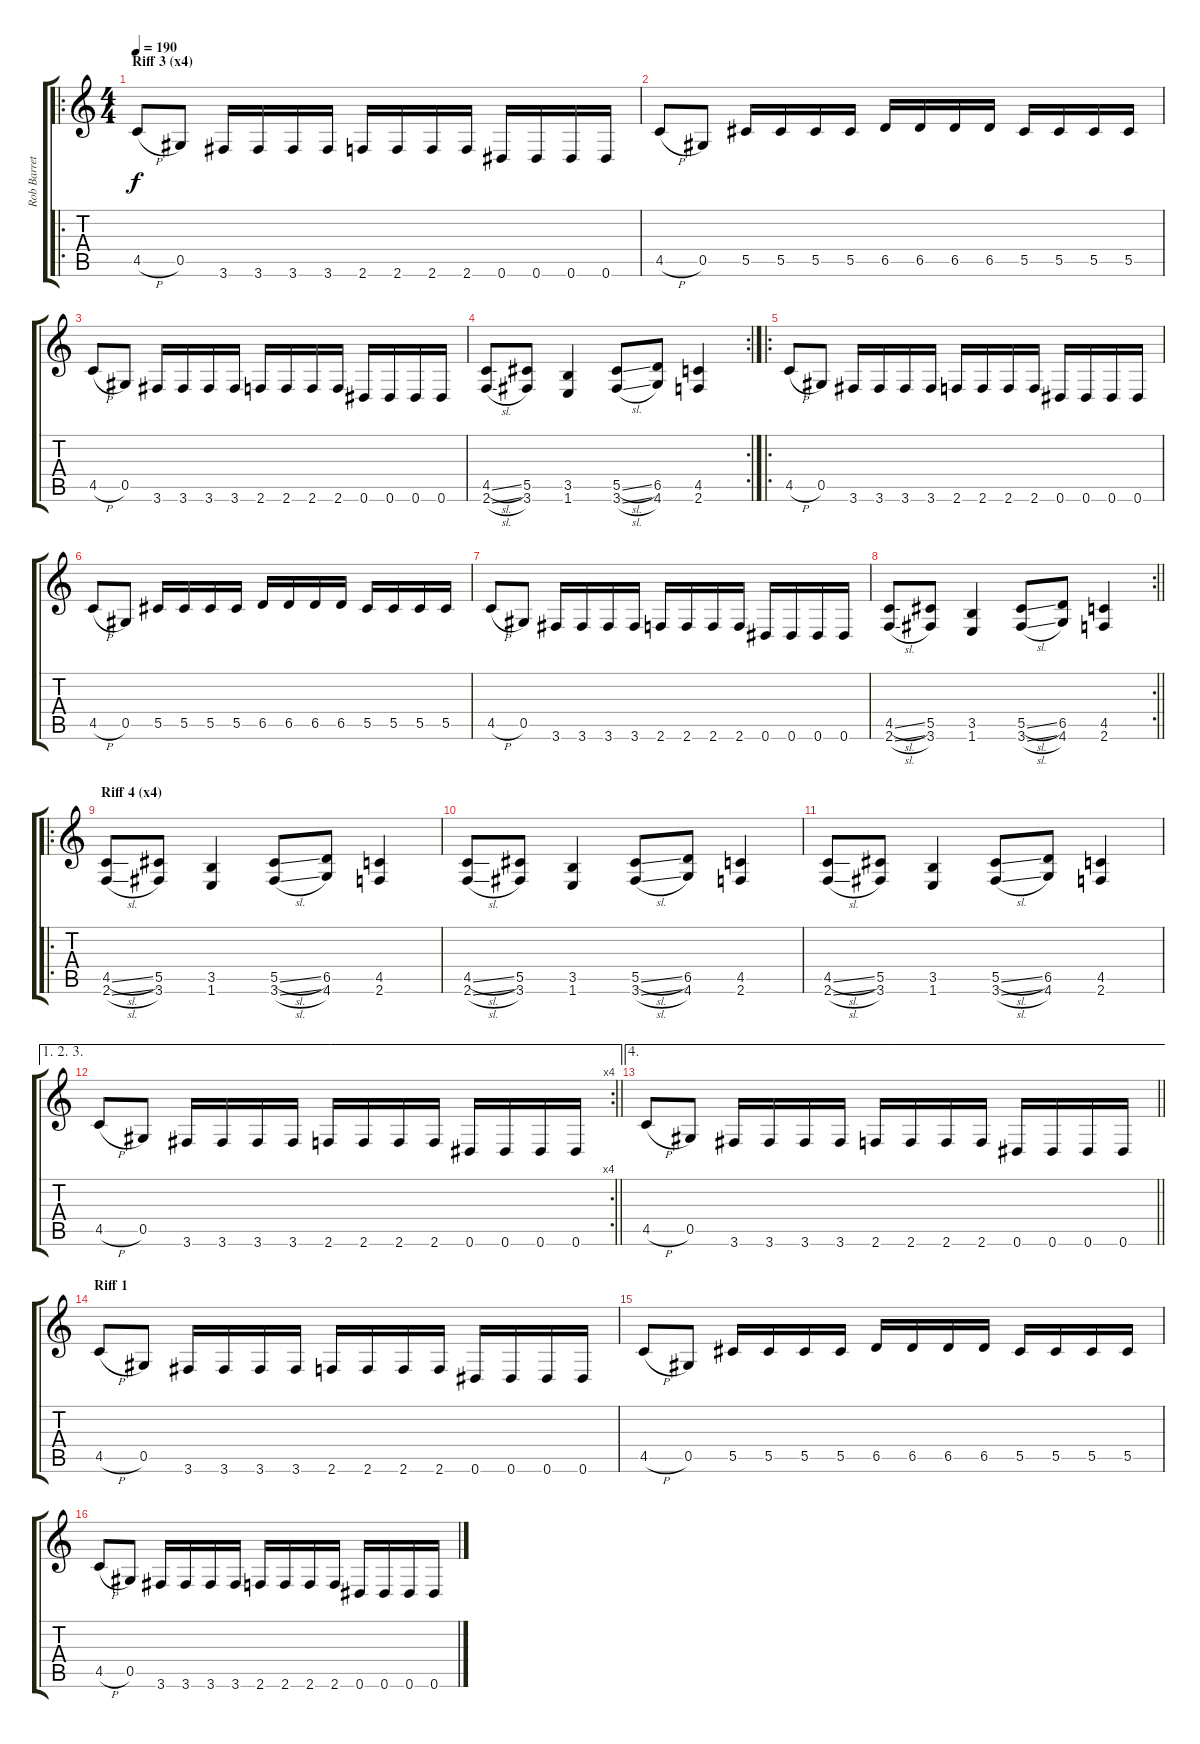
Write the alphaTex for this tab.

\track ("Rob Barret" "Rob Barret") {instrument distortionguitar}
\staff {score tabs}
\tuning (Eb4 Bb3 Gb3 Db3 Ab2 Eb2) {hide}
\ro
\ts (4 4)
\section ("" "Riff 3 (x4)")
\tempo 190
\clef g2
\ks c
4.5{h}.8{dy f} 0.5.8 3.6.16 3.6.16 3.6.16 3.6.16 2.6.16 2.6.16 2.6.16 2.6.16 0.6.16 0.6.16 0.6.16 0.6.16 |
4.5{h}.8 0.5.8 5.5.16 5.5.16 5.5.16 5.5.16 6.5.16 6.5.16 6.5.16 6.5.16 5.5.16 5.5.16 5.5.16 5.5.16 |
4.5{h}.8 0.5.8 3.6.16 3.6.16 3.6.16 3.6.16 2.6.16 2.6.16 2.6.16 2.6.16 0.6.16 0.6.16 0.6.16 0.6.16 |
\rc 2
(4.5{sl} 2.6{sl}).8 (5.5 3.6).8 (3.5 1.6).4 (5.5{sl} 3.6{sl}).8 (6.5 4.6).8 (4.5 2.6).4 |
\ro
4.5{h}.8 0.5.8 3.6.16 3.6.16 3.6.16 3.6.16 2.6.16 2.6.16 2.6.16 2.6.16 0.6.16 0.6.16 0.6.16 0.6.16 |
4.5{h}.8 0.5.8 5.5.16 5.5.16 5.5.16 5.5.16 6.5.16 6.5.16 6.5.16 6.5.16 5.5.16 5.5.16 5.5.16 5.5.16 |
4.5{h}.8 0.5.8 3.6.16 3.6.16 3.6.16 3.6.16 2.6.16 2.6.16 2.6.16 2.6.16 0.6.16 0.6.16 0.6.16 0.6.16 |
\rc 2
\barLineRight lightlight
(4.5{sl} 2.6{sl}).8 (5.5 3.6).8 (3.5 1.6).4 (5.5{sl} 3.6{sl}).8 (6.5 4.6).8 (4.5 2.6).4 |
\ro
\section ("" "Riff 4 (x4)")
(4.5{sl} 2.6{sl}).8 (5.5 3.6).8 (3.5 1.6).4 (5.5{sl} 3.6{sl}).8 (6.5 4.6).8 (4.5 2.6).4 |
(4.5{sl} 2.6{sl}).8 (5.5 3.6).8 (3.5 1.6).4 (5.5{sl} 3.6{sl}).8 (6.5 4.6).8 (4.5 2.6).4 |
(4.5{sl} 2.6{sl}).8 (5.5 3.6).8 (3.5 1.6).4 (5.5{sl} 3.6{sl}).8 (6.5 4.6).8 (4.5 2.6).4 |
\ae (1 2 3)
\rc 4
\barLineRight lightlight
4.5{h}.8 0.5.8 3.6.16 3.6.16 3.6.16 3.6.16 2.6.16 2.6.16 2.6.16 2.6.16 0.6.16 0.6.16 0.6.16 0.6.16 |
\ae 4
\barLineRight lightlight
4.5{h}.8 0.5.8 3.6.16 3.6.16 3.6.16 3.6.16 2.6.16 2.6.16 2.6.16 2.6.16 0.6.16 0.6.16 0.6.16 0.6.16 |
\section ("" "Riff 1")
4.5{h}.8 0.5.8 3.6.16 3.6.16 3.6.16 3.6.16 2.6.16 2.6.16 2.6.16 2.6.16 0.6.16 0.6.16 0.6.16 0.6.16 |
4.5{h}.8 0.5.8 5.5.16 5.5.16 5.5.16 5.5.16 6.5.16 6.5.16 6.5.16 6.5.16 5.5.16 5.5.16 5.5.16 5.5.16 |
4.5{h}.8 0.5.8 3.6.16 3.6.16 3.6.16 3.6.16 2.6.16 2.6.16 2.6.16 2.6.16 0.6.16 0.6.16 0.6.16 0.6.16
